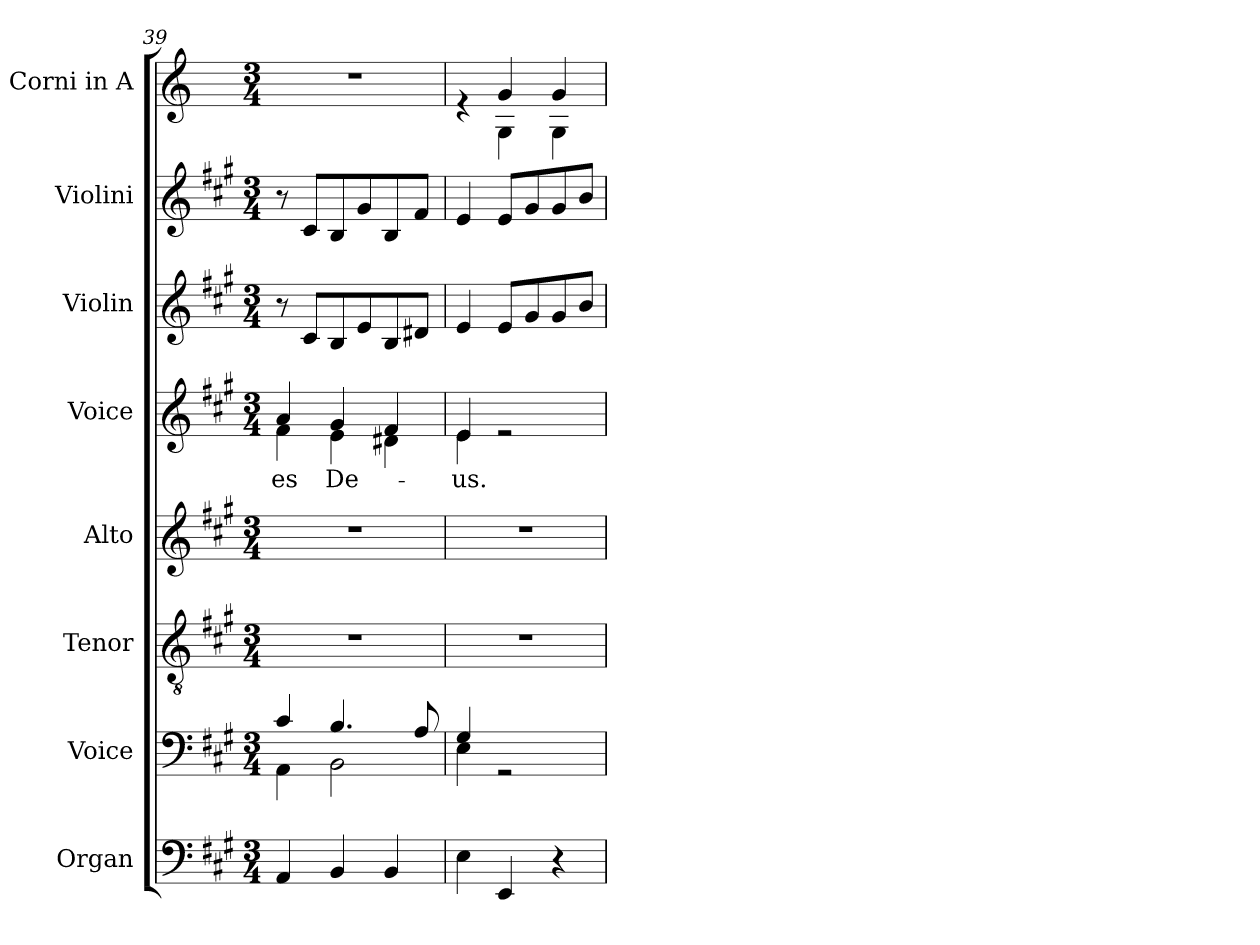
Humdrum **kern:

**kern	**kern	**kern	**kern	**kern	**text	**kern	**kern	**kern
*part8	*part7	*part6	*part5	*part4	*part4	*part3	*part2	*part1
*staff8	*staff7	*staff6	*staff5	*staff4	*staff4	*staff3	*staff2	*staff1
*I"Organ	*I"Voice	*I"Tenor	*I"Alto	*I"Voice	*	*I"Violin	*I"Violini	*I"Corni in A
*	*	*	*	*	*	*I'Vln	*I'Vln	*
*clefF4	*clefF4	*clefGv2	*clefG2	*clefG2	*	*clefG2	*clefG2	*clefG2
*	*	*	*	*	*	*	*	*ITrd2c3
*k[f#c#g#]	*k[f#c#g#]	*k[f#c#g#]	*k[f#c#g#]	*k[f#c#g#]	*	*k[f#c#g#]	*k[f#c#g#]	*k[f#c#g#]
*M3/4	*M3/4	*M3/4	*M3/4	*M3/4	*	*M3/4	*M3/4	*M3/4
=39	=39	=39	=39	=39	=39	=39	=39	=39
*	*^	*	*	*	*	*	*	*
!	!	!	!	!	!	!LO:LY:b	!	!	!
*	*	*	*	*	*^	*	*	*	*
4AA/	4c#/	4AA\	2.r	2.r	4a/	4f#\	es	8r	8r	2.r
.	.	.	.	.	.	.	.	8c#/L	8c#/L	.
!	!	!	!	!	!	!	!LO:LY:b	!	!	!
4BB/	4.B/	2BB\	.	.	4g#/	4e\	De-	8B/	8B/	.
.	.	.	.	.	.	.	.	8e/	8g#/	.
4BB/	.	.	.	.	4f#/	4d#X\	.	8B/	8B/	.
.	8A/	.	.	.	.	.	.	8d#X/J	8f#/J	.
=40	=40	=40	=40	=40	=40	=40	=40	=40	=40	=40
!	!	!	!	!	!	!	!LO:LY:b	!	!	!
*	*	*	*	*	*	*	*	*	*	*^
4E\	4G#/	4E\	2.r	2.r	4e/	4e\	-us.	4e/	4e/	4re	4ryy
4EE/	2rGG	2ryy	.	.	2re	2ryy	.	8e/L	8e/L	4e/	4E\
.	.	.	.	.	.	.	.	8g#/	8g#/	.	.
4r	.	.	.	.	.	.	.	8g#/	8g#/	4e/	4E\
.	.	.	.	.	.	.	.	8b/J	8b/J	.	.
*	*v	*v	*	*	*v	*v	*	*	*	*v	*v
=	=	=	=	=	=	=	=	=
*-	*-	*-	*-	*-	*-	*-	*-	*-
